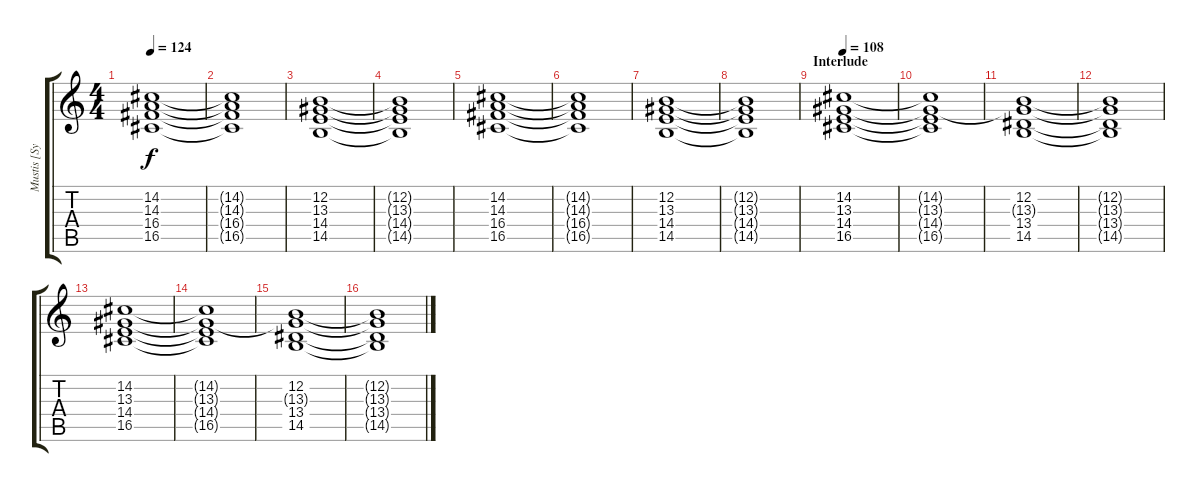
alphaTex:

\track ("Mustis [Synthesizers] " "Mustis [Sy") {instrument voiceoohs}
\staff {score tabs}
\tuning (E4 B3 G3 D3 A2 E2) {hide}
\ts (4 4)
\tempo 124
\clef g2
\ks c
(14.2 14.3 16.4 16.5).1{dy f} |
(14.2{t} 14.3{t} 16.4{t} 16.5{t}).1 |
(12.2 13.3 14.4 14.5).1 |
(12.2{t} 13.3{t} 14.4{t} 14.5{t}).1 |
(14.2 14.3 16.4 16.5).1 |
(14.2{t} 14.3{t} 16.4{t} 16.5{t}).1 |
(12.2 13.3 14.4 14.5).1 |
(12.2{t} 13.3{t} 14.4{t} 14.5{t}).1 |
\section ("" "Interlude")
\tempo 108
(14.2 13.3 14.4 16.5).1 |
(14.2{t} 13.3{t} 14.4{t} 16.5{t}).1 |
(12.2 13.3{t} 13.4 14.5).1 |
(12.2{t} 13.3{t} 13.4{t} 14.5{t}).1 |
(14.2 13.3 14.4 16.5).1 |
(14.2{t} 13.3{t} 14.4{t} 16.5{t}).1 |
(12.2 13.3{t} 13.4 14.5).1 |
(12.2{t} 13.3{t} 13.4{t} 14.5{t}).1
